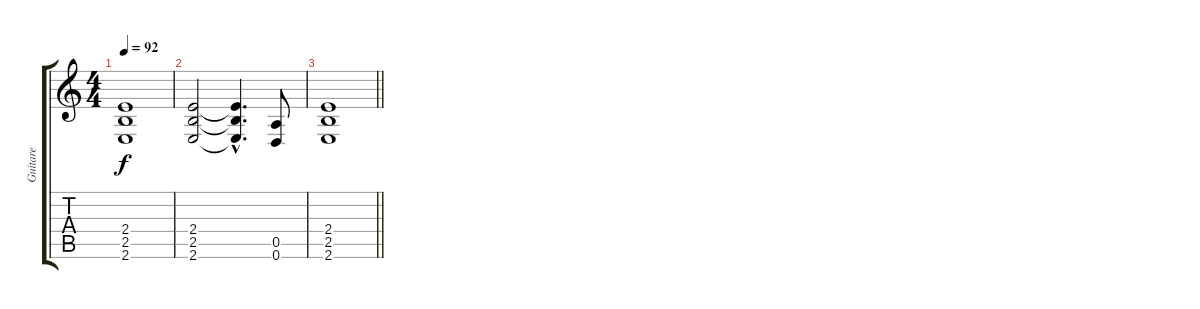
\track ("Guitare" "Guitare") {instrument distortionguitar}
\staff {score tabs}
\tuning (E4 B3 G3 D3 A2 D2) {hide}
\ts (4 4)
\tempo 92
\clef g2
\ks c
(2.4 2.5 2.6).1{dy f} |
(2.4 2.5 2.6).2 (2.4{hac t} 2.5{hac t} 2.6{hac t}).4{d} (0.5 0.6).8 |
\barLineRight lightlight
(2.4 2.5 2.6).1
